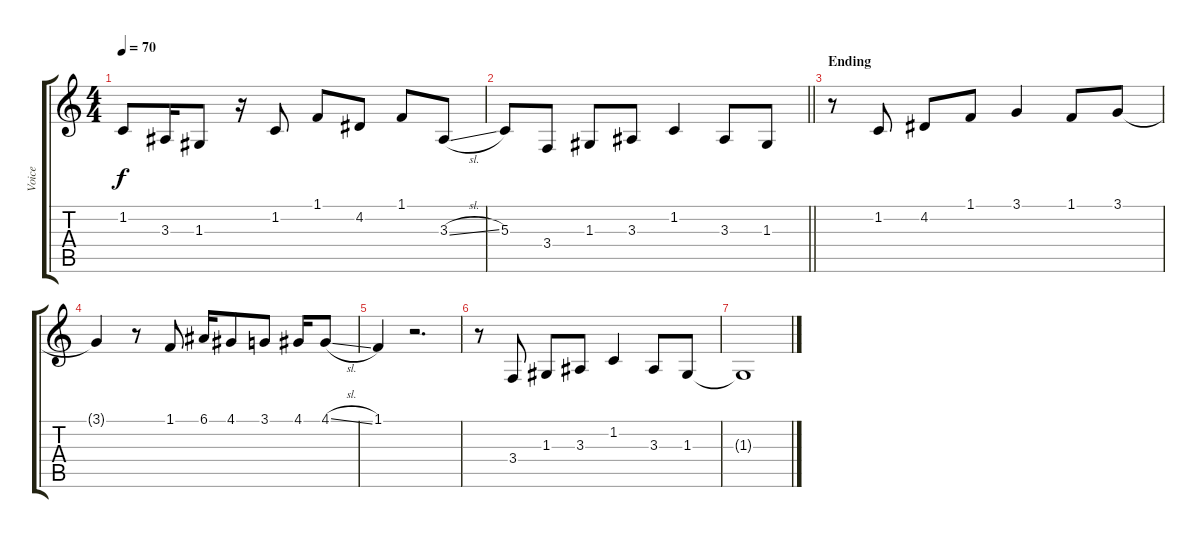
\track ("Voice" "Voice") {instrument flute}
\staff {score tabs}
\tuning (E4 B3 G3 D3 A2 E2) {hide}
\ts (4 4)
\tempo 70
\clef g2
\ks c
1.2{t}.8{dy f} 3.3.16 1.3.8 r.16 1.2.8 1.1.8 4.2.8 1.1.8 3.3{sl}.8 |
\barLineRight lightlight
5.3.8 3.4.8 1.3.8 3.3.8 1.2.4 3.3.8 1.3.8 |
\section ("" "Ending")
r.8 1.2.8 4.2.8 1.1.8 3.1.4 1.1.8 3.1.8 |
3.1{t}.4 r.8 1.1.8 6.1.16 4.1.8 3.1.8 4.1.16 4.1{sl}.8 |
1.1.4 r.2{d} |
r.8 3.4.8 1.3.8 3.3.8 1.2.4 3.3.8 1.3.8 |
1.3{t}.1{volume 0}
